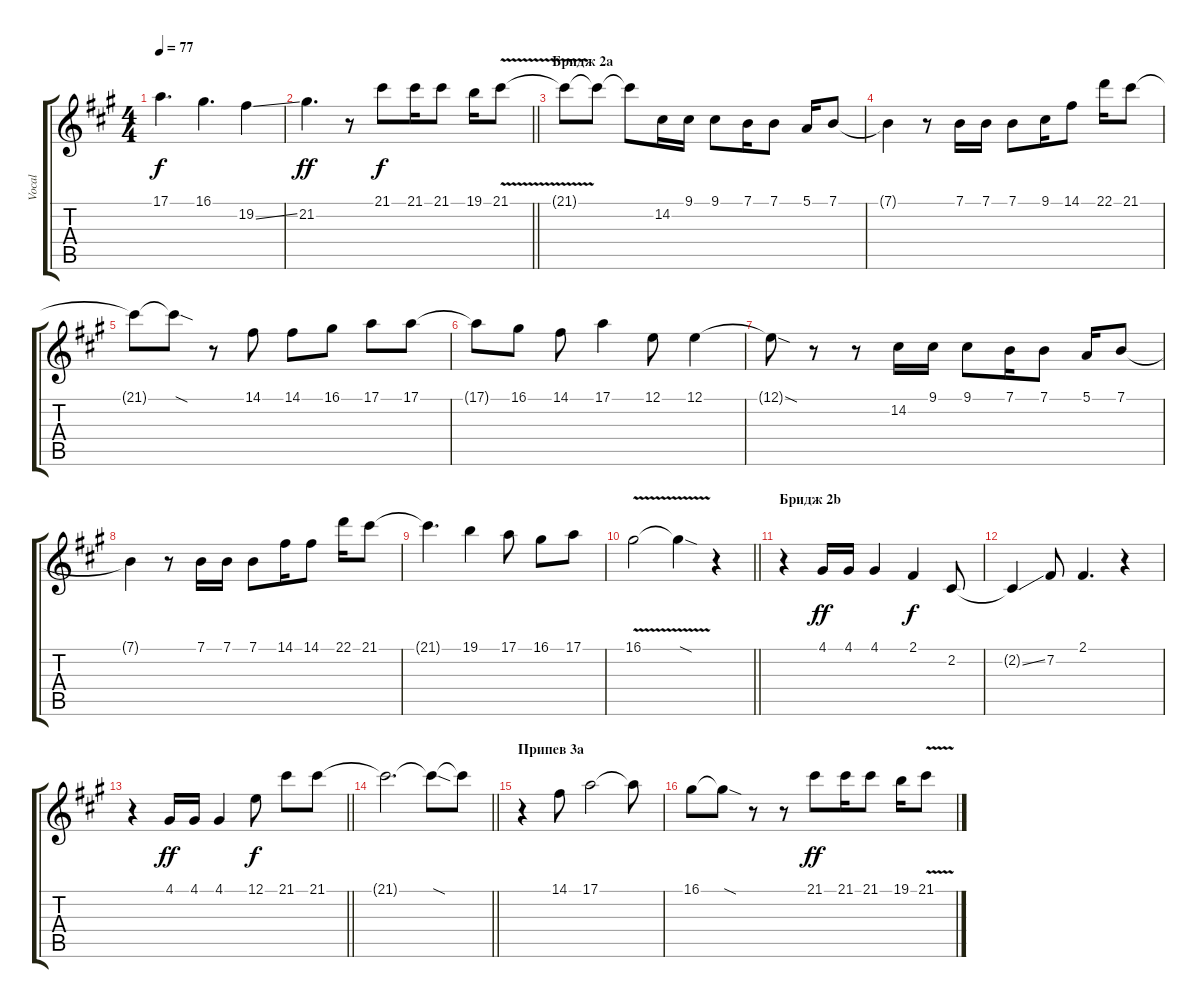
\track ("Vocal" "Vocal") {instrument baritonesax}
\staff {score tabs}
\tuning (E4 B3 G3 D3 A2 E2) {hide}
\ts (4 4)
\tempo 77
\clef g2
\ks f#minor
17.1{t}.4{d dy f} 16.1.4{d} 19.2{ss}.4 |
\barLineRight lightlight
21.2.4{d dy ff} r.8 21.1.8{dy f} 21.1.16 21.1.8 19.1.16 21.1{v}.8 |
\section ("" "Бридж 2a")
21.1{t}.8 21.1{t}.8 21.1{t}.8 14.2.16 9.1.16 9.1.8 7.1.16 7.1.8 5.1.16 7.1.8 |
7.1{t}.4 r.8 7.1.16 7.1.16 7.1.8 9.1.16 14.1.8 22.1.16 21.1.8 |
21.1{t}.8 21.1{sod t}.8 r.8 14.1.8 14.1.8 16.1.8 17.1.8 17.1.8 |
17.1{t}.8 16.1.8 14.1.8 17.1.4 12.1.8 12.1.4 |
12.1{sod t}.8 r.8 r.8 14.2.16 9.1.16 9.1.8 7.1.16 7.1.8 5.1.16 7.1.8 |
7.1{t}.4 r.8 7.1.16 7.1.16 7.1.8 14.1.16 14.1.8 22.1.16 21.1.8 |
21.1{t}.4{d} 19.1.4 17.1.8 16.1.8 17.1.8 |
\barLineRight lightlight
16.1{v}.2 16.1{sod t}.4 r.4 |
\section ("" "Бридж 2b")
r.4{volume 13 instrument sopranosax} 4.1.16{dy ff} 4.1.16 4.1.4 2.1.4{dy f} 2.2.8 |
2.2{ss t}.4 7.2.8 2.1.4{d} r.4 |
\barLineRight lightlight
r.4 4.1.16{dy ff} 4.1.16 4.1.4 12.1.8{dy f} 21.1.8 21.1.8 |
\barLineRight lightlight
21.1{t}.2{d} 21.1{sod t}.8{volume 0} 21.1{t}.8 |
\section ("" "Припев 3a")
r.4{volume 13 instrument baritonesax} 14.1.8 17.1.2 17.1{t}.8 |
16.1.8 16.1{sod t}.8 r.8 r.8 21.1.8{dy ff} 21.1.16 21.1.8 19.1.16 21.1{v}.8
